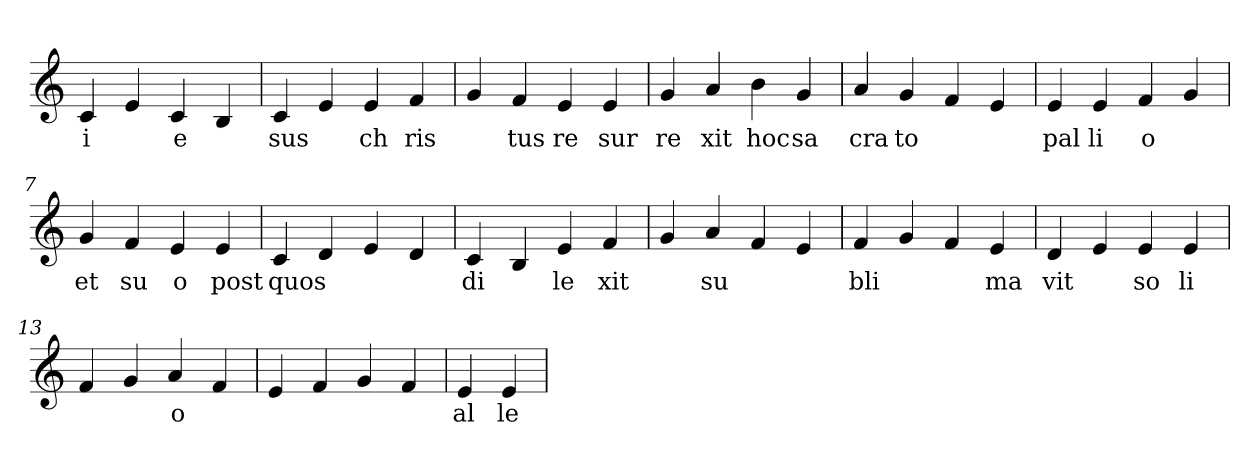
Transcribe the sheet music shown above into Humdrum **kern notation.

**kern	**text
*part1	*part1
*staff1	*staff1
*clefG2	*
=1	=1
4c	i
4e	.
4c	e
4B	.
=2	=2
4c	sus
4e	.
4e	ch
4f	ris
=3	=3
4g	.
4f	tus
4e	re
4e	sur
=4	=4
4g	re
4a	xit
4b	hoc
4g	sa
=5	=5
4a	cra
4g	to
4f	.
4e	.
=6	=6
4e	pal
4e	li
4f	o
4g	.
=7	=7
4g	et
4f	su
4e	o
4e	post
=8	=8
4c	quos
4d	.
4e	.
4d	.
=9	=9
4c	di
4B	.
4e	le
4f	xit
=10	=10
4g	.
4a	su
4f	.
4e	.
=11	=11
4f	bli
4g	.
4f	.
4e	ma
=12	=12
4d	vit
4e	.
4e	so
4e	li
=13	=13
4f	.
4g	.
4a	o
4f	.
=14	=14
4e	.
4f	.
4g	.
4f	.
=15	=15
4e	al
4e	le
=	=
*-	*-
